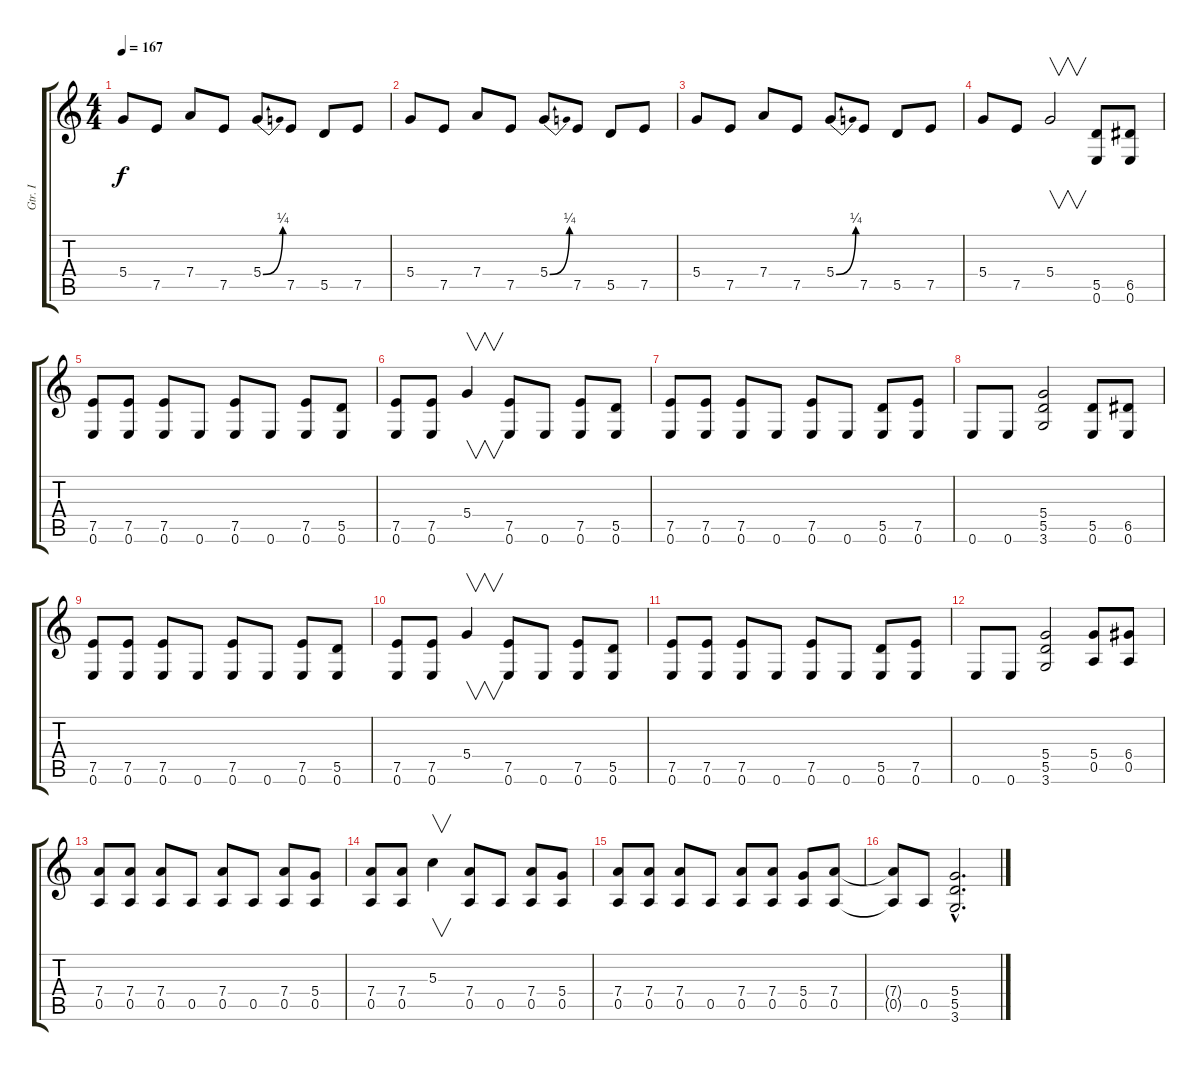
\track ("Gtr. I" "Gtr. I") {instrument overdrivenguitar}
\staff {score tabs}
\tuning (E4 B3 G3 D3 A2 E2) {hide}
\ts (4 4)
\tempo 167
\clef g2
\ks c
5.4.8{dy f} 7.5.8 7.4.8 7.5.8 5.4{be (bend 0 0 60 1)}.8 7.5.8 5.5.8 7.5.8 |
5.4.8 7.5.8 7.4.8 7.5.8 5.4{be (bend 0 0 60 1)}.8 7.5.8 5.5.8 7.5.8 |
5.4.8 7.5.8 7.4.8 7.5.8 5.4{be (bend 0 0 60 1)}.8 7.5.8 5.5.8 7.5.8 |
5.4.8 7.5.8 5.4.2{v} (5.5 0.6).8 (6.5 0.6).8 |
(7.5 0.6).8 (7.5 0.6).8 (7.5 0.6).8 0.6.8 (7.5 0.6).8 0.6.8 (7.5 0.6).8 (5.5 0.6).8 |
(7.5 0.6).8 (7.5 0.6).8 5.4.4{v} (7.5 0.6).8 0.6.8 (7.5 0.6).8 (5.5 0.6).8 |
(7.5 0.6).8 (7.5 0.6).8 (7.5 0.6).8 0.6.8 (7.5 0.6).8 0.6.8 (5.5 0.6).8 (7.5 0.6).8 |
0.6.8 0.6.8 (5.4 5.5 3.6).2 (5.5 0.6).8 (6.5 0.6).8 |
(7.5 0.6).8 (7.5 0.6).8 (7.5 0.6).8 0.6.8 (7.5 0.6).8 0.6.8 (7.5 0.6).8 (5.5 0.6).8 |
(7.5 0.6).8 (7.5 0.6).8 5.4.4{v} (7.5 0.6).8 0.6.8 (7.5 0.6).8 (5.5 0.6).8 |
(7.5 0.6).8 (7.5 0.6).8 (7.5 0.6).8 0.6.8 (7.5 0.6).8 0.6.8 (5.5 0.6).8 (7.5 0.6).8 |
0.6.8 0.6.8 (5.4 5.5 3.6).2 (5.4 0.5).8 (6.4 0.5).8 |
(7.4 0.5).8 (7.4 0.5).8 (7.4 0.5).8 0.5.8 (7.4 0.5).8 0.5.8 (7.4 0.5).8 (5.4 0.5).8 |
(7.4 0.5).8 (7.4 0.5).8 5.3.4{v} (7.4 0.5).8 0.5.8 (7.4 0.5).8 (5.4 0.5).8 |
(7.4 0.5).8 (7.4 0.5).8 (7.4 0.5).8 0.5.8 (7.4 0.5).8 (7.4 0.5).8 (5.4 0.5).8 (7.4 0.5).8 |
(7.4{t} 0.5{t}).8 0.5.8 (5.4{hac} 5.5{hac} 3.6{hac}).2{d}
